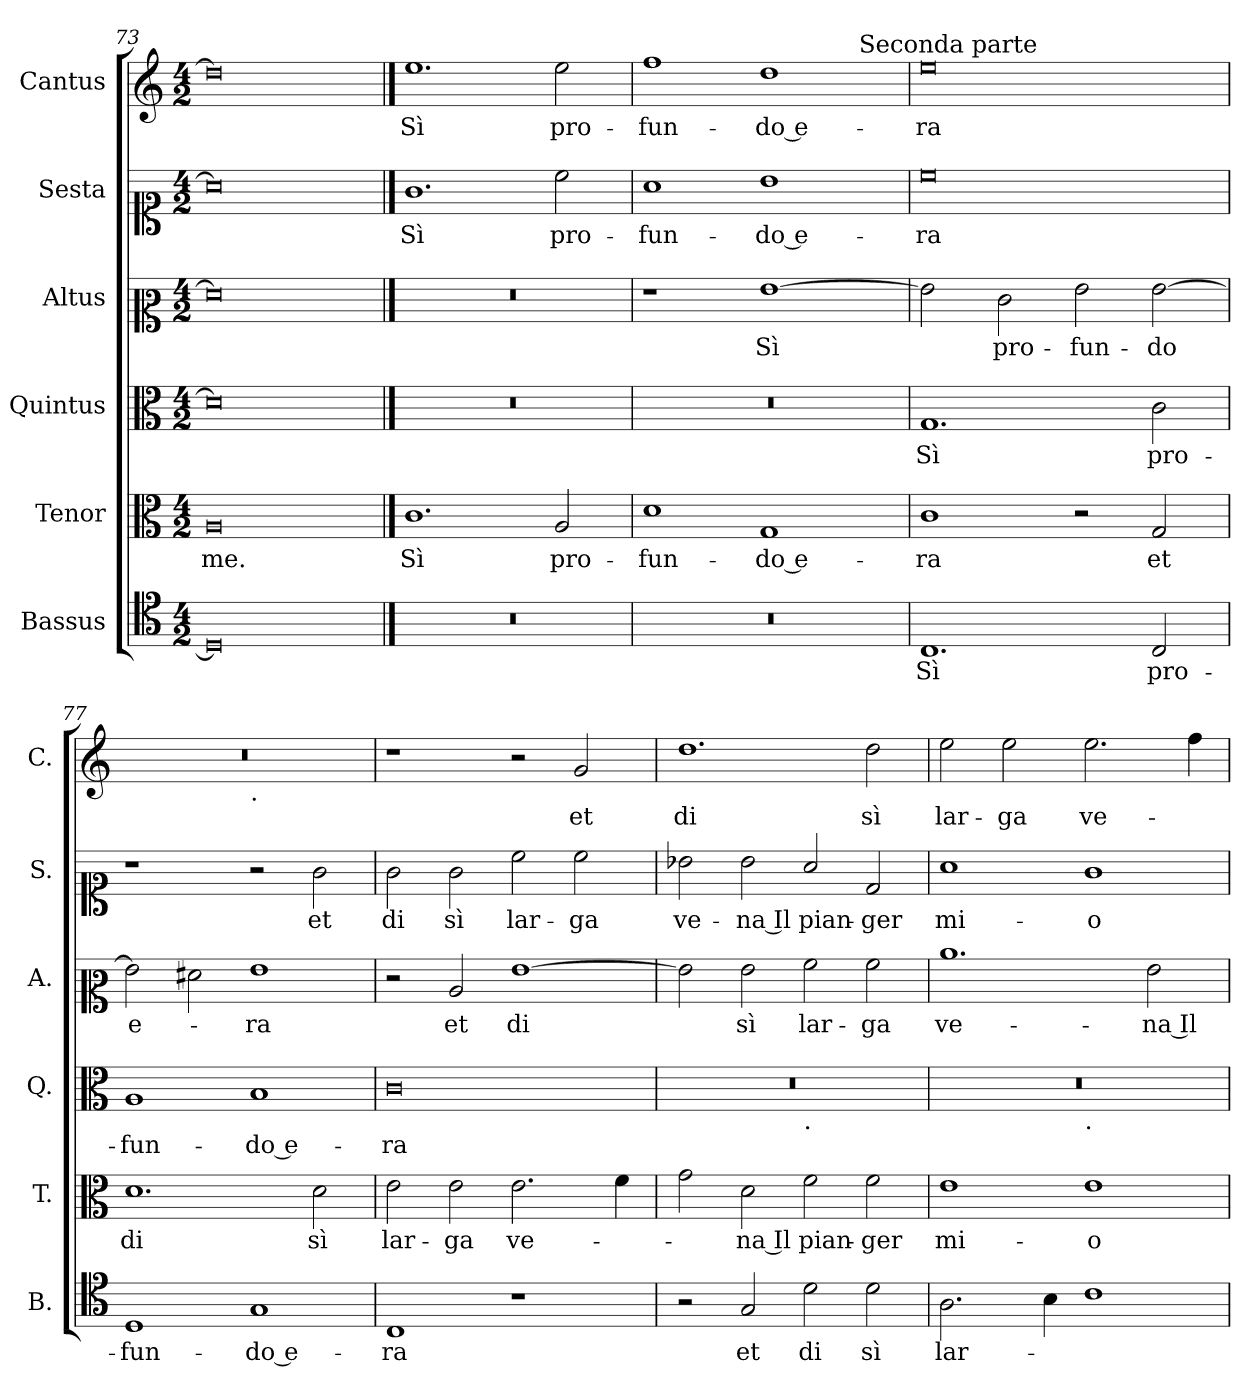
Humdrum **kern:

**kern	**text	**kern	**text	**kern	**text	**kern	**text	**kern	**text	**kern	**text
*part6	*part6	*part5	*part5	*part4	*part4	*part3	*part3	*part2	*part2	*part1	*part1
*staff6	*staff6	*staff5	*staff5	*staff4	*staff4	*staff3	*staff3	*staff2	*staff2	*staff1	*staff1
*I"Bassus	*	*I"Tenor	*	*I"Quintus	*	*I"Altus	*	*I"Sesta	*	*I"Cantus	*
*I'B.	*	*I'T.	*	*I'Q.	*	*I'A.	*	*I'S.	*	*I'C.	*
*clefC4	*	*clefC3	*	*clefC3	*	*clefC2	*	*clefC1	*	*clefG2	*
*k[]	*	*k[]	*	*k[]	*	*k[]	*	*k[]	*	*k[]	*
*M4/2	*	*M4/2	*	*M4/2	*	*M4/2	*	*M4/2	*	*M4/2	*
=73	=73	=73	=73	=73	=73	=73	=73	=73	=73	=73	=73
0D]	.	0A	-me.	0d]	.	0f#]	.	0a]	.	0dd]	.
==74	==74	==74	==74	==74	==74	==74	==74	==74	==74	==74	==74
0r	.	1.c	-Sì	0r	.	0r	.	1.g	Sì	1.ee	Sì
.	.	2A/	pro-	.	.	.	.	2cc\	pro-	2ee\	pro-
=75	=75	=75	=75	=75	=75	=75	=75	=75	=75	=75	=75
*	*	*	*	*	*	*	*	*	*	*^	*
0r	.	1d	-fun-	0r	.	1r	.	1a	-fun-	1ff	1..ryy	-fun-
.	.	1G	-do e-	.	.	[1g	Sì	1b	-do e-	1dd	.	-do e-
!	!	!	!	!	!	!	!	!	!	!	!LO:TX:a:t=Seconda parte	!
.	.	.	.	.	.	.	.	.	.	.	4ryy	.
*	*	*	*	*	*	*	*	*	*	*v	*v	*
=76	=76	=76	=76	=76	=76	=76	=76	=76	=76	=76	=76
1.C	Sì	1c	-ra	1.G	Sì	2g\]	.	0cc	-ra	0ee	-ra
.	.	.	.	.	.	2e\	pro-	.	.	.	.
.	.	2r	.	.	.	2g\	-fun-	.	.	.	.
2C/	pro-	2G/	et	2c\	pro-	[2g\	-do	.	.	.	.
=77	=77	=77	=77	=77	=77	=77	=77	=77	=77	=77	=77
*	*	*	*	*	*	*	*	*	*	*^	*
1D	-fun-	1.d	di	1A	-fun-	2g\]	e-	1r	.	0r	1ryy	.
.	.	.	.	.	.	2f#X\	.	.	.	.	.	.
!	!	!	!	!	!	!	!	!	!	!	!LO:TX:b:t=.	!
1G	-do e-	.	.	1B	-do e-	1g	-ra	2r	.	.	1ryy	.
.	.	2d\	sì	.	.	.	.	2g\	et	.	.	.
*	*	*	*	*	*	*	*	*	*	*v	*v	*
=78	=78	=78	=78	=78	=78	=78	=78	=78	=78	=78	=78
1C	-ra	2e\	lar-	0c	-ra	2r	.	2g\	di	1r	.
.	.	2e\	-ga	.	.	2c/	et	2g\	sì	.	.
1r	.	2.e\	ve-	.	.	[1g	di	2cc\	lar-	2r	.
.	.	.	.	.	.	.	.	2cc\	-ga	2g/	et
.	.	4f\	.	.	.	.	.	.	.	.	.
!!LO:LB:g=z
=79	=79	=79	=79	=79	=79	=79	=79	=79	=79	=79	=79
*	*	*	*	*^	*	*	*	*	*	*	*
2r	.	2g\	.	0r	1ryy	.	2g\]	.	2b-X\	ve-	1.dd	di
2G/	et	2d\	-na Il	.	.	.	2g\	sì	2b-\	-na Il	.	.
!	!	!	!	!	!LO:TX:b:t=.	!	!	!	!	!	!	!
2d\	di	2f\	pian-	.	1ryy	.	2a\	lar-	2a/	pian-	.	.
2d\	sì	2f\	-ger	.	.	.	2a\	-ga	2d/	-ger	2dd\	sì
=80	=80	=80	=80	=80	=80	=80	=80	=80	=80	=80	=80	=80
2.A\	lar-	1e	mi-	0r	1ryy	.	1.cc	ve-	1a	mi-	2ee\	lar-
.	.	.	.	.	.	.	.	.	.	.	2ee\	-ga
4B\	.	.	.	.	.	.	.	.	.	.	.	.
!	!	!	!	!	!LO:TX:b:t=.	!	!	!	!	!	!	!
1c	.	1e	-o	.	1ryy	.	.	.	1g	-o	2.ee\	ve-
.	.	.	.	.	.	.	2g\	-na Il	.	.	.	.
.	.	.	.	.	.	.	.	.	.	.	4ff\	.
*	*	*	*	*v	*v	*	*	*	*	*	*	*
=	=	=	=	=	=	=	=	=	=	=	=
*-	*-	*-	*-	*-	*-	*-	*-	*-	*-	*-	*-
